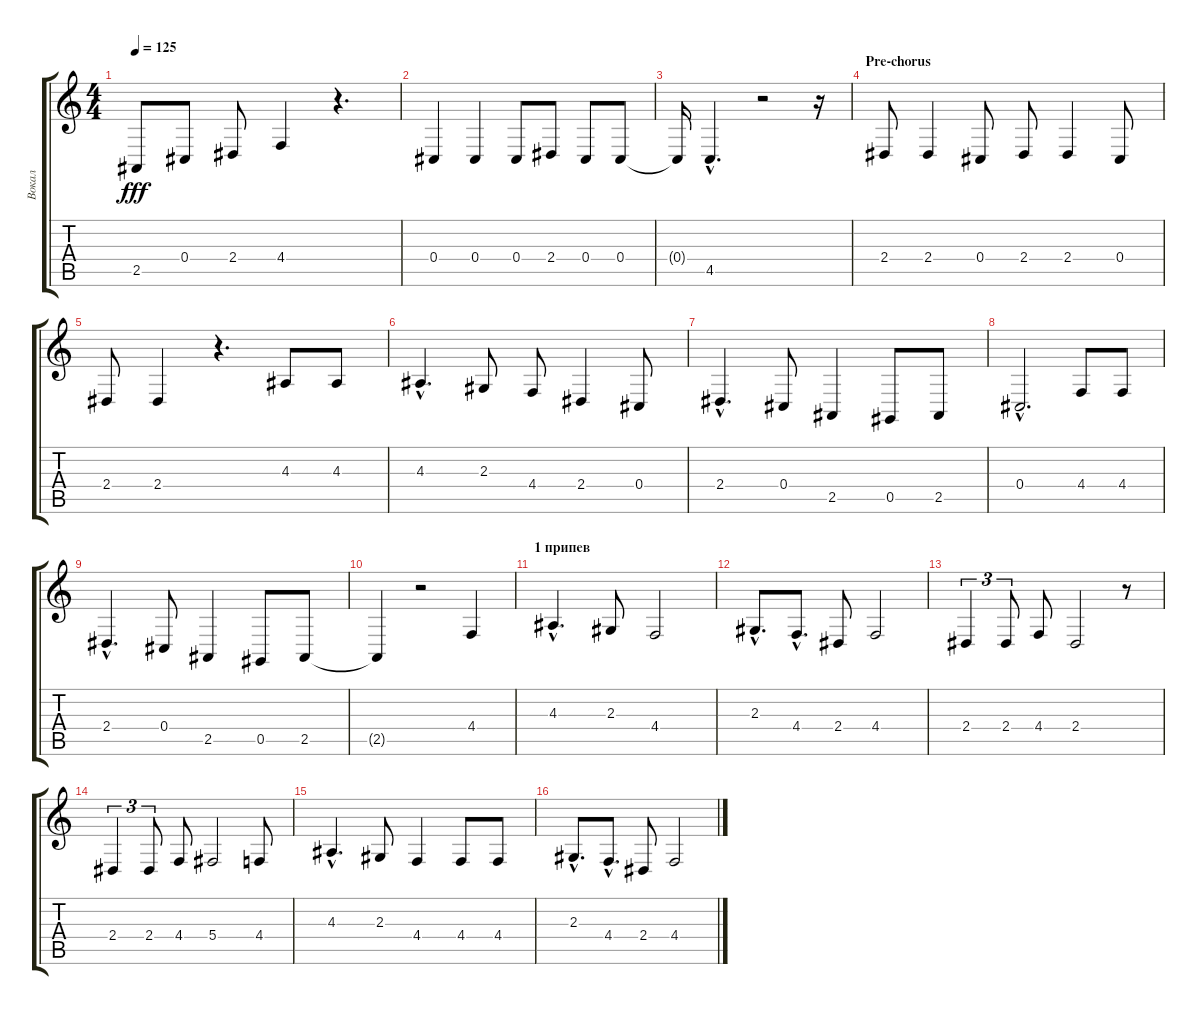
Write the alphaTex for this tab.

\track ("Вокал" "Вокал") {instrument flute}
\staff {score tabs}
\tuning (Eb4 Bb3 Gb3 Db3 Ab2 Eb2) {hide}
\ts (4 4)
\tempo 125
\clef g2
\ks c
2.5.8{dy fff} 0.4.8 2.4.8 4.4.4 r.4{d} |
0.4.4 0.4.4 0.4.8 2.4.8 0.4.8 0.4.8 |
0.4{t}.16 4.5{hac}.4{d} r.2 r.16 |
\section ("" "Pre-chorus")
2.4.8 2.4.4 0.4.8 2.4.8 2.4.4 0.4.8 |
2.4.8 2.4.4 r.4{d} 4.3.8 4.3.8 |
4.3{hac}.4{d} 2.3.8 4.4.8 2.4.4 0.4.8 |
2.4{hac}.4{d} 0.4.8 2.5.4 0.5.8 2.5.8 |
0.4{hac}.2{d} 4.4.8 4.4.8 |
2.4{hac}.4{d} 0.4.8 2.5.4 0.5.8 2.5.8 |
2.5{t}.4 r.2 4.4.4 |
\section ("" "1 припев")
4.3{hac}.4{d} 2.3.8 4.4.2 |
2.3{hac}.8{d} 4.4{hac}.8{d} 2.4.8 4.4.2 |
2.4.4{tu (3 2)} 2.4.8{tu (3 2)} 4.4.8 2.4.2 r.8 |
2.4.4{tu (3 2)} 2.4.8{tu (3 2)} 4.4.8 5.4.2 4.4.8 |
4.3{hac}.4{d} 2.3.8 4.4.4 4.4.8 4.4.8 |
2.3{hac}.8{d} 4.4{hac}.8{d} 2.4.8 4.4.2
